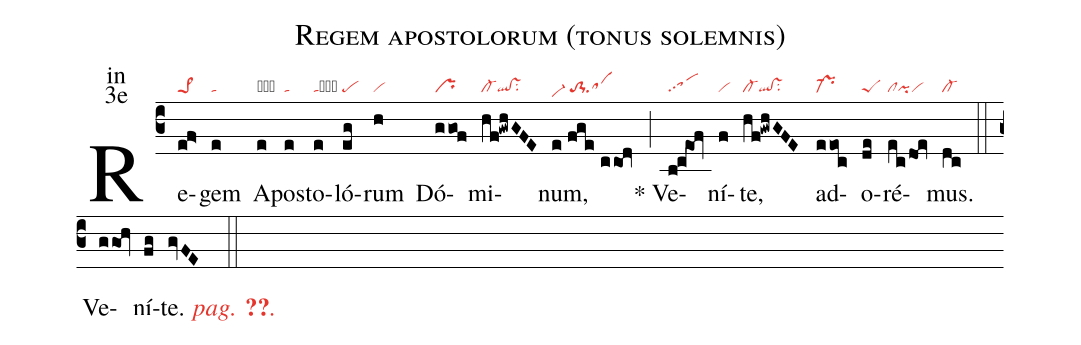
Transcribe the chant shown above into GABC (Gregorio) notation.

name:Regem apostolorum (tonus solemnis);
office-part:in;
mode:3e;
nabc-lines:1;
%%
(c3) Re(ef>|pe>1)gem(e|ta) A(e|obta)pos(e|ta)to(e|tacb)ló(eg|pe)rum(h|vi) Dó(ggof|pr)mi(hf!gwhGFE|cl-ql!vssu2)num,(e//fge//ccod|vi-hd/to-1sa) (;) <sp>*</sp> Ve(b!c@eo1f|sapp1)ní(f|vi)te,(hf!gwhGFE|cl-ql!vssu2) ad(eeoc|pr-)o(de|peS)ré(ec/doe|clpivi)mus.(dc|cl-) (::) <nlba>Ve(g/goh)ní(fg)t{e}. <c><i>pag. <v>\pageref{M-ORIP3e}</v>.</i></c></nlba>(gvFE ::)
